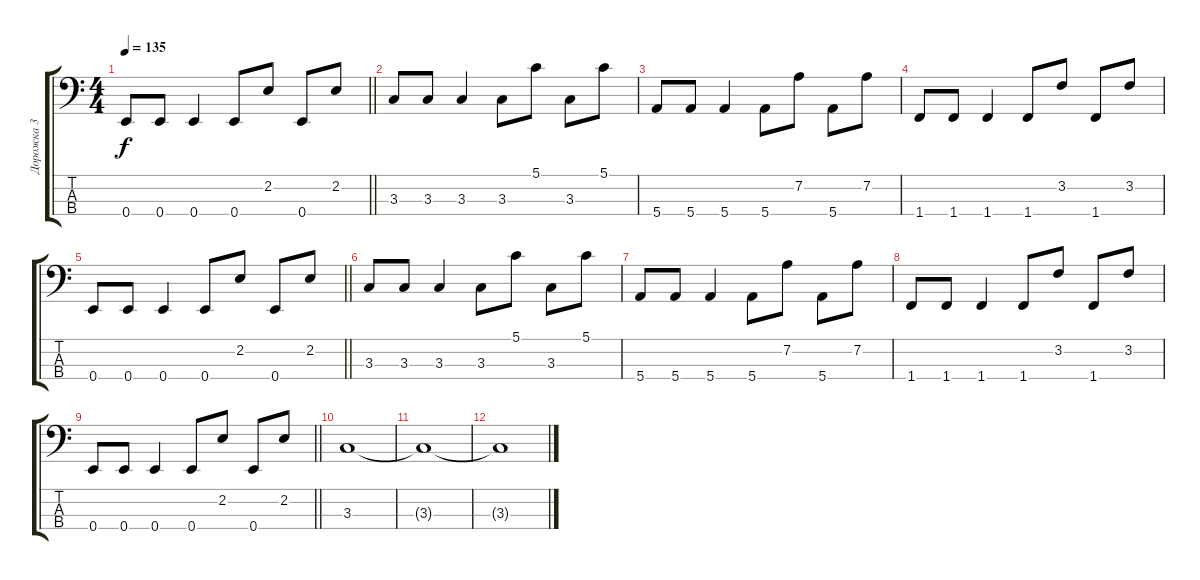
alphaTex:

\track ("Дорожка 3" "Дорожка 3") {instrument synthbass1}
\staff {score tabs}
\tuning (G2 D2 A1 E1) {hide}
\ts (4 4)
\tempo 135
\clef f4
\barLineRight lightlight
\ks c
0.4.8{dy f} 0.4.8 0.4.4 0.4.8 2.2.8 0.4.8 2.2.8 |
3.3.8{volume 11} 3.3.8 3.3.4 3.3.8 5.1.8 3.3.8 5.1.8 |
5.4.8 5.4.8 5.4.4 5.4.8 7.2.8 5.4.8 7.2.8 |
1.4.8 1.4.8 1.4.4 1.4.8 3.2.8 1.4.8 3.2.8 |
\barLineRight lightlight
0.4.8 0.4.8 0.4.4 0.4.8 2.2.8 0.4.8 2.2.8 |
3.3.8{volume 9} 3.3.8 3.3.4 3.3.8 5.1.8 3.3.8 5.1.8 |
5.4.8 5.4.8 5.4.4 5.4.8 7.2.8 5.4.8 7.2.8 |
1.4.8 1.4.8 1.4.4 1.4.8 3.2.8 1.4.8 3.2.8 |
\barLineRight lightlight
0.4.8 0.4.8 0.4.4 0.4.8 2.2.8 0.4.8 2.2.8 |
3.3.1 |
3.3{t}.1 |
3.3{t}.1
